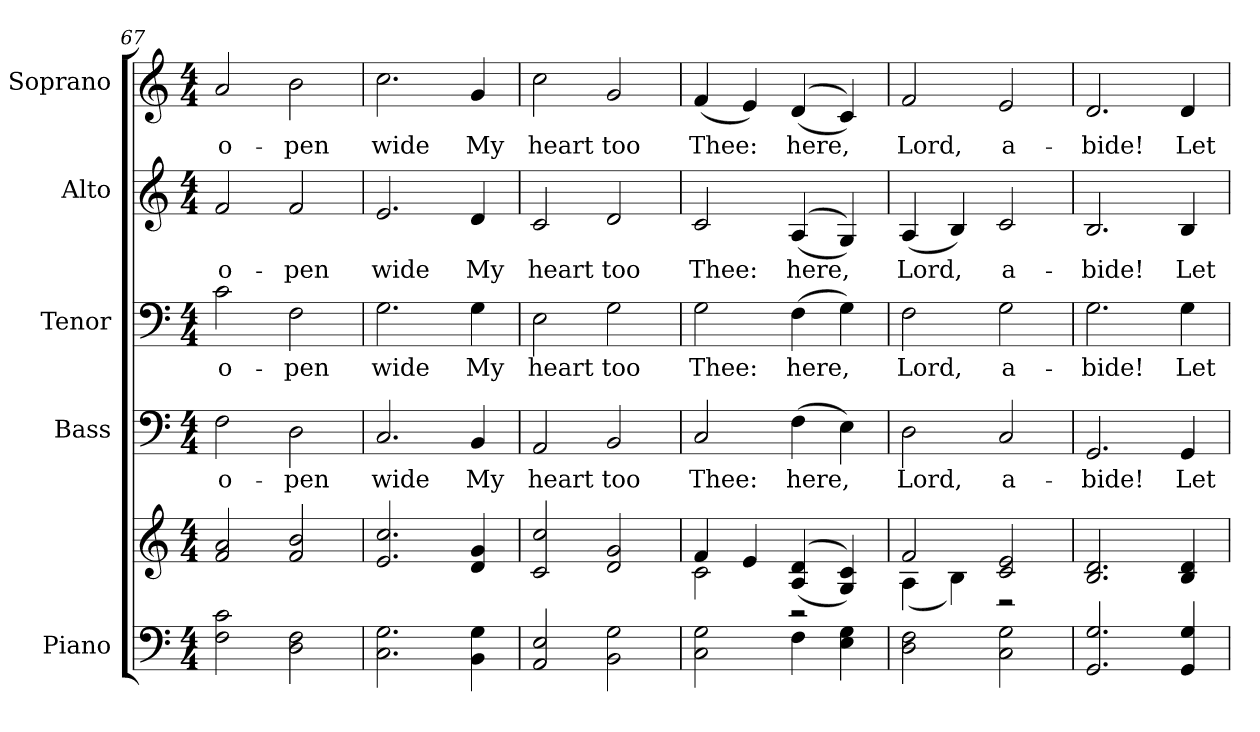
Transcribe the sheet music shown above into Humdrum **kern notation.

**kern	**kern	**kern	**text	**kern	**text	**kern	**text	**kern	**text
*part5	*part5	*part4	*part4	*part3	*part3	*part2	*part2	*part1	*part1
*staff6	*staff5	*staff4	*staff4	*staff3	*staff3	*staff2	*staff2	*staff1	*staff1
*I"Piano	*	*I"Bass	*	*I"Tenor	*	*I"Alto	*	*I"Soprano	*
*I'Pno.	*	*I'B.	*	*I'T.	*	*I'A.	*	*I'S.	*
!!LO:PB:g=z
*clefF4	*clefG2	*clefF4	*	*clefF4	*	*clefG2	*	*clefG2	*
*k[]	*k[]	*k[]	*	*k[]	*	*k[]	*	*k[]	*
*C:	*C:	*C:	*	*C:	*	*C:	*	*C:	*
*M4/4	*M4/4	*M4/4	*	*M4/4	*	*M4/4	*	*M4/4	*
=67	=67	=67	=67	=67	=67	=67	=67	=67	=67
!	!	!	!LO:LY:b:color=#000000	!	!	!	!	!	!
!	!	!	!	!	!LO:LY:b:color=#000000	!	!	!	!
!	!	!	!	!	!	!	!LO:LY:b:color=#000000	!	!
!	!	!	!	!	!	!	!	!	!LO:LY:b:color=#000000
2Fi\ 2ci	2fi/ 2ai	2Fi\	o-	2ci\	o-	2fi/	o-	2ai/	o-
!	!	!	!LO:LY:b:color=#000000	!	!	!	!	!	!
!	!	!	!	!	!LO:LY:b:color=#000000	!	!	!	!
!	!	!	!	!	!	!	!LO:LY:b:color=#000000	!	!
!	!	!	!	!	!	!	!	!	!LO:LY:b:color=#000000
2Di\ 2Fi	2fi/ 2bi	2Di\	-pen	2Fi\	-pen	2fi/	-pen	2bi\	-pen
=68	=68	=68	=68	=68	=68	=68	=68	=68	=68
!	!	!	!LO:LY:b:color=#000000	!	!	!	!	!	!
!	!	!	!	!	!LO:LY:b:color=#000000	!	!	!	!
!	!	!	!	!	!	!	!LO:LY:b:color=#000000	!	!
!	!	!	!	!	!	!	!	!	!LO:LY:b:color=#000000
2.Ci\ 2.Gi	2.ei/ 2.cci	2.Ci/	wide	2.Gi\	wide	2.ei/	wide	2.cci\	wide
!	!	!	!LO:LY:b:color=#000000	!	!	!	!	!	!
!	!	!	!	!	!LO:LY:b:color=#000000	!	!	!	!
!	!	!	!	!	!	!	!LO:LY:b:color=#000000	!	!
!	!	!	!	!	!	!	!	!	!LO:LY:b:color=#000000
4BBi\ 4Gi	4di/ 4gi	4BBi/	My	4Gi\	My	4di/	My	4gi/	My
=69	=69	=69	=69	=69	=69	=69	=69	=69	=69
!	!	!	!LO:LY:b:color=#000000	!	!	!	!	!	!
!	!	!	!	!	!LO:LY:b:color=#000000	!	!	!	!
!	!	!	!	!	!	!	!LO:LY:b:color=#000000	!	!
!	!	!	!	!	!	!	!	!	!LO:LY:b:color=#000000
2AAi/ 2Ei	2ci/ 2cci	2AAi/	heart	2Ei\	heart	2ci/	heart	2cci\	heart
!	!	!	!LO:LY:b:color=#000000	!	!	!	!	!	!
!	!	!	!	!	!LO:LY:b:color=#000000	!	!	!	!
!	!	!	!	!	!	!	!LO:LY:b:color=#000000	!	!
!	!	!	!	!	!	!	!	!	!LO:LY:b:color=#000000
2BBi\ 2Gi	2di/ 2gi	2BBi/	too	2Gi\	too	2di/	too	2gi/	too
!!LO:PB:g=z
=70	=70	=70	=70	=70	=70	=70	=70	=70	=70
*	*^	*	*	*	*	*	*	*	*
!	!	!	!	!LO:LY:b:color=#000000	!	!	!	!	!	!
!	!	!	!	!	!	!LO:LY:b:color=#000000	!	!	!	!
!	!	!	!	!	!	!	!	!LO:LY:b:color=#000000	!	!
!	!	!	!	!	!	!	!	!	!	!LO:LY:b:color=#000000
2Ci\ 2Gi	4fi/	2ci\	2Ci/	Thee:	2Gi\	Thee:	2ci/	Thee:	(4fi/	Thee:
.	4ei/	.	.	.	.	.	.	.	4ei/)	.
!	!	!	!	!LO:LY:b:color=#000000	!	!	!	!	!	!
!	!	!	!	!	!	!LO:LY:b:color=#000000	!	!	!	!
!	!	!	!	!	!	!	!	!LO:LY:b:color=#000000	!	!
!	!	!	!	!	!	!	!	!	!	!LO:LY:b:color=#000000
4Fi\	((4Ai/ 4di	2r	(4Fi\	here,	(4Fi\	here,	((4Ai/	here,	((4di/	here,
4Ei\ 4Gi	4Gi/ 4ci))	.	4Ei\)	.	4Gi\)	.	4Gi/))	.	4ci/))	.
=71	=71	=71	=71	=71	=71	=71	=71	=71	=71	=71
!	!	!	!	!LO:LY:b:color=#000000	!	!	!	!	!	!
!	!	!	!	!	!	!LO:LY:b:color=#000000	!	!	!	!
!	!	!	!	!	!	!	!	!LO:LY:b:color=#000000	!	!
!	!	!	!	!	!	!	!	!	!	!LO:LY:b:color=#000000
2Di\ 2Fi	2fi/	(4Ai\	2Di\	Lord,	2Fi\	Lord,	(4Ai/	Lord,	2fi/	Lord,
.	.	4Bi\)	.	.	.	.	4Bi/)	.	.	.
!	!	!	!	!LO:LY:b:color=#000000	!	!	!	!	!	!
!	!	!	!	!	!	!LO:LY:b:color=#000000	!	!	!	!
!	!	!	!	!	!	!	!	!LO:LY:b:color=#000000	!	!
!	!	!	!	!	!	!	!	!	!	!LO:LY:b:color=#000000
2Ci\ 2Gi	2ci/ 2ei	2r	2Ci/	a-	2Gi\	a-	2ci/	a-	2ei/	a-
*	*v	*v	*	*	*	*	*	*	*	*
=72	=72	=72	=72	=72	=72	=72	=72	=72	=72
*	*^	*	*	*	*	*	*	*	*
!	!	!	!	!LO:LY:b:color=#000000	!	!	!	!	!	!
*	*v	*v	*	*	*	*	*	*	*	*
*	*^	*	*	*	*	*	*	*	*
!	!	!	!	!	!	!LO:LY:b:color=#000000	!	!	!	!
*	*v	*v	*	*	*	*	*	*	*	*
*	*^	*	*	*	*	*	*	*	*
!	!	!	!	!	!	!	!	!LO:LY:b:color=#000000	!	!
*	*v	*v	*	*	*	*	*	*	*	*
*	*^	*	*	*	*	*	*	*	*
!	!	!	!	!	!	!	!	!	!	!LO:LY:b:color=#000000
*	*v	*v	*	*	*	*	*	*	*	*
2.GGi/ 2.Gi	2.Bi/ 2.di	2.GGi/	-bide!	2.Gi\	-bide!	2.Bi/	-bide!	2.di/	-bide!
!	!	!	!LO:LY:b:color=#000000	!	!	!	!	!	!
!	!	!	!	!	!LO:LY:b:color=#000000	!	!	!	!
!	!	!	!	!	!	!	!LO:LY:b:color=#000000	!	!
!	!	!	!	!	!	!	!	!	!LO:LY:b:color=#000000
4GGi/ 4Gi	4Bi/ 4di	4GGi/	Let	4Gi\	Let	4Bi/	Let	4di/	Let
=	=	=	=	=	=	=	=	=	=
*-	*-	*-	*-	*-	*-	*-	*-	*-	*-
